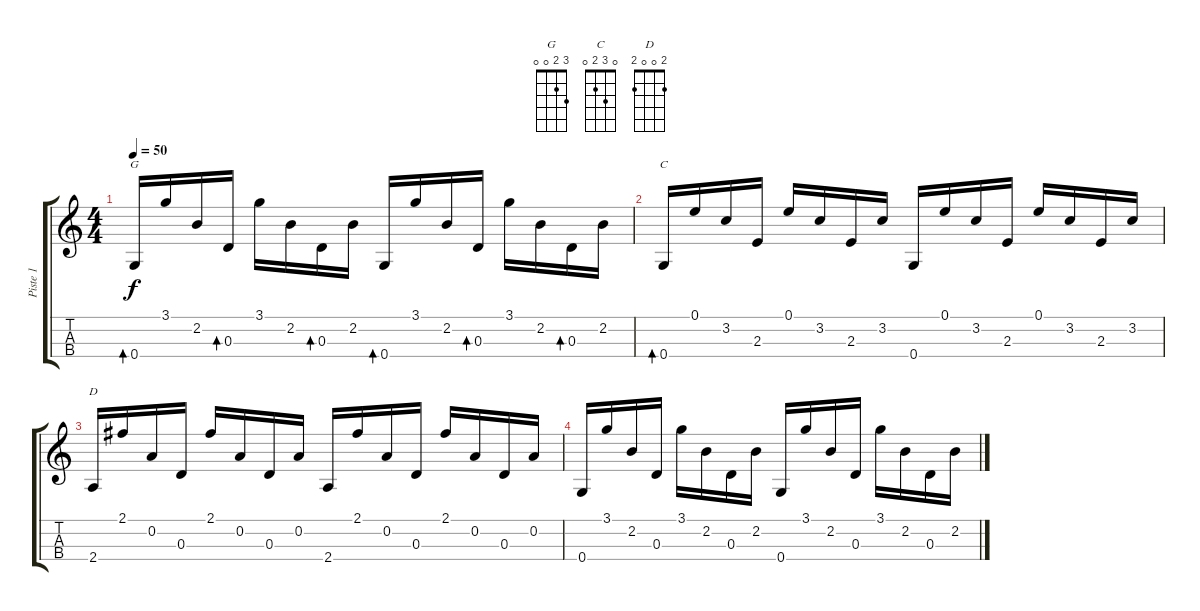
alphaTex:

\track ("Piste 1" "Piste 1") {instrument acousticguitarnylon}
\staff {score tabs}
\tuning (E4 A3 D3 G2) {hide}
\chord ("G" 3 2 0 0)
\chord ("C" 0 3 2 0)
\chord ("D" 2 0 0 2)
\ts (4 4)
\tempo 50
\clef g2
\ks c
0.4.16{bd 60 ch "G" dy f instrument acousticguitarnylon} 3.1.16 2.2.16 0.3.16{bd 60} 3.1.16 2.2.16 0.3.16{bd 60} 2.2.16 0.4.16{bd 60} 3.1.16 2.2.16 0.3.16{bd 60} 3.1.16 2.2.16 0.3.16{bd 60} 2.2.16 |
0.4.16{bd 120 ch "C"} 0.1.16 3.2.16 2.3.16 0.1.16 3.2.16 2.3.16 3.2.16 0.4.16 0.1.16 3.2.16 2.3.16 0.1.16 3.2.16 2.3.16 3.2.16 |
2.4.16{ch "D"} 2.1.16 0.2.16 0.3.16 2.1.16 0.2.16 0.3.16 0.2.16 2.4.16 2.1.16 0.2.16 0.3.16 2.1.16 0.2.16 0.3.16 0.2.16 |
0.4.16 3.1.16 2.2.16 0.3.16 3.1.16 2.2.16 0.3.16 2.2.16 0.4.16 3.1.16 2.2.16 0.3.16 3.1.16 2.2.16 0.3.16 2.2.16
